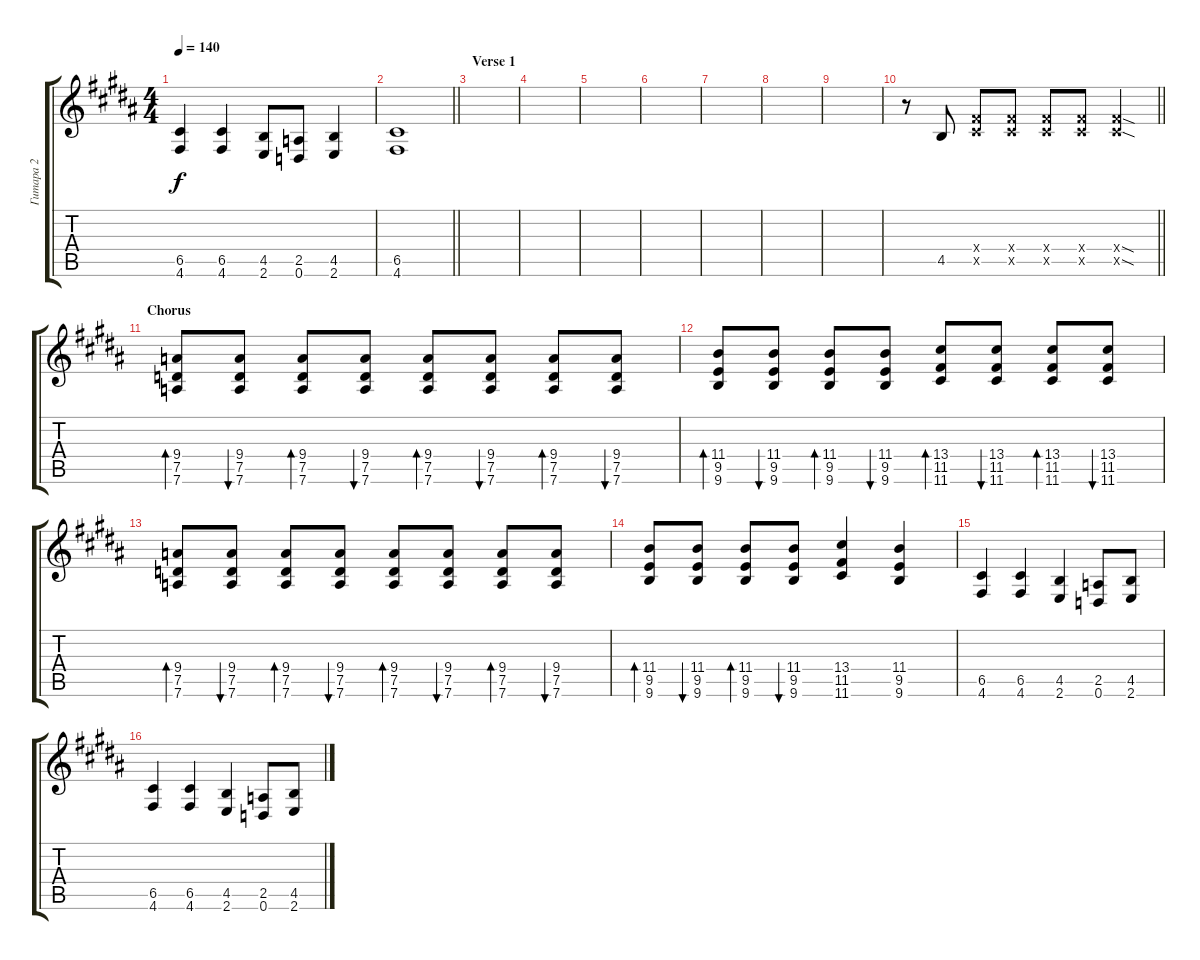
\track ("Гитара 2" "Гитара 2") {instrument distortionguitar}
\staff {score tabs}
\tuning (D4 A3 F3 C3 G2 D2) {hide}
\ts (4 4)
\tempo 140
\clef g2
\ks g#minor
(6.5 4.6).4{dy f} (6.5 4.6).4 (4.5 2.6).8 (2.5 0.6).8 (4.5 2.6).4 |
\barLineRight lightlight
(6.5 4.6).1 |
\section ("" "Verse 1")
|
|
|
|
|
|
|
\barLineRight lightlight
r.8 4.5.8 (6.4{x} 6.5{x}).8 (6.4{x} 6.5{x}).8 (6.4{x} 6.5{x}).8 (6.4{x} 6.5{x}).8 (6.4{sod x} 6.5{sod x}).4 |
\section ("" "Chorus")
(9.4 7.5 7.6).8{bd 60} (9.4 7.5 7.6).8{bu 60} (9.4 7.5 7.6).8{bd 60} (9.4 7.5 7.6).8{bu 60} (9.4 7.5 7.6).8{bd 60} (9.4 7.5 7.6).8{bu 60} (9.4 7.5 7.6).8{bd 60} (9.4 7.5 7.6).8{bu 60} |
(11.4 9.5 9.6).8{bd 60} (11.4 9.5 9.6).8{bu 60} (11.4 9.5 9.6).8{bd 60} (11.4 9.5 9.6).8{bu 60} (13.4 11.5 11.6).8{bd 60} (13.4 11.5 11.6).8{bu 60} (13.4 11.5 11.6).8{bd 60} (13.4 11.5 11.6).8{bu 60} |
(9.4 7.5 7.6).8{bd 60} (9.4 7.5 7.6).8{bu 60} (9.4 7.5 7.6).8{bd 60} (9.4 7.5 7.6).8{bu 60} (9.4 7.5 7.6).8{bd 60} (9.4 7.5 7.6).8{bu 60} (9.4 7.5 7.6).8{bd 60} (9.4 7.5 7.6).8{bu 60} |
(11.4 9.5 9.6).8{bd 60} (11.4 9.5 9.6).8{bu 60} (11.4 9.5 9.6).8{bd 60} (11.4 9.5 9.6).8{bu 60} (13.4 11.5 11.6).4 (11.4 9.5 9.6).4 |
(6.5 4.6).4 (6.5 4.6).4 (4.5 2.6).4 (2.5 0.6).8 (4.5 2.6).8 |
(6.5 4.6).4 (6.5 4.6).4 (4.5 2.6).4 (2.5 0.6).8 (4.5 2.6).8
